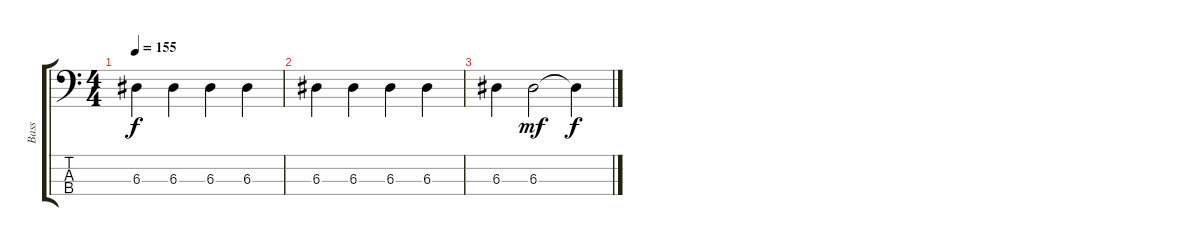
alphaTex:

\track ("Bass" "Bass") {instrument electricbassfinger}
\staff {score tabs}
\tuning (G2 D2 A1 E1) {hide}
\ts (4 4)
\tempo 155
\clef f4
\ks c
6.3.4{dy f} 6.3.4 6.3.4 6.3.4 |
6.3.4 6.3.4 6.3.4 6.3.4 |
6.3.4 6.3.2{dy mf} 6.3{t}.4{dy f}
